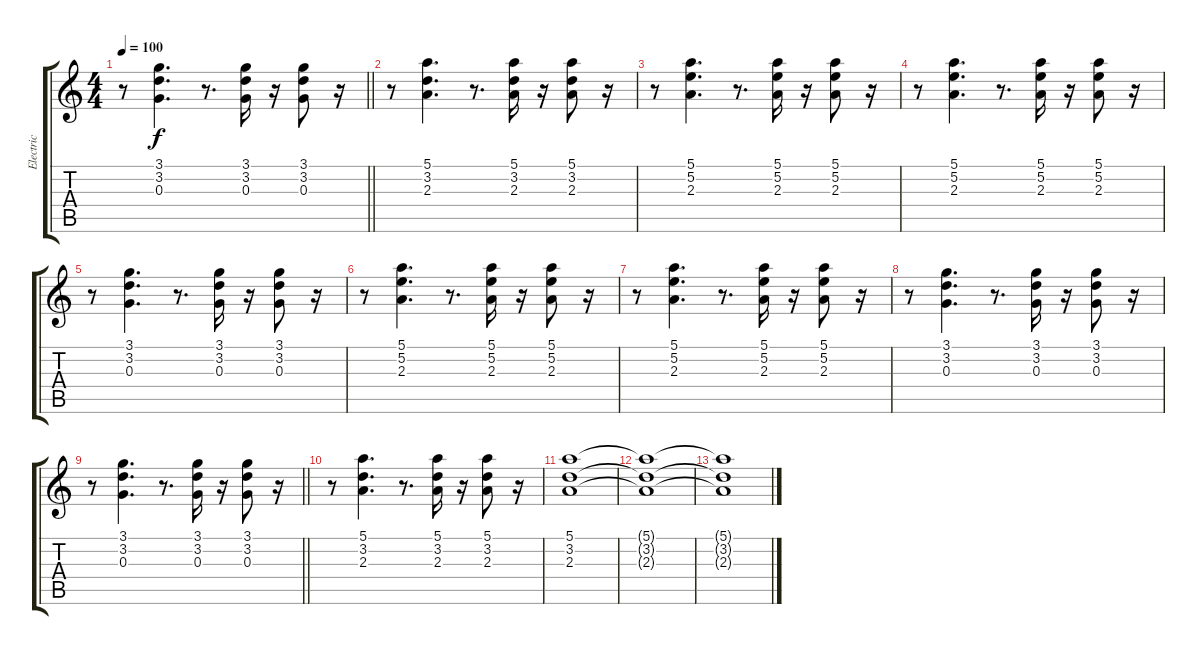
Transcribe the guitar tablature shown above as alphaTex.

\track ("Electric" "Electric") {instrument overdrivenguitar}
\staff {score tabs}
\tuning (E4 B3 G3 D3 A2 E2) {hide}
\ts (4 4)
\tempo 100
\clef g2
\barLineRight lightlight
\ks c
r.8{dy f} (3.1 3.2 0.3).4{d} r.8{d} (3.1 3.2 0.3).16 r.16 (3.1 3.2 0.3).8 r.16 |
r.8 (5.1 3.2 2.3).4{d} r.8{d} (5.1 3.2 2.3).16 r.16 (5.1 3.2 2.3).8 r.16 |
r.8 (5.1 5.2 2.3).4{d} r.8{d} (5.1 5.2 2.3).16 r.16 (5.1 5.2 2.3).8 r.16 |
r.8 (5.1 5.2 2.3).4{d} r.8{d} (5.1 5.2 2.3).16 r.16 (5.1 5.2 2.3).8 r.16 |
r.8 (3.1 3.2 0.3).4{d} r.8{d} (3.1 3.2 0.3).16 r.16 (3.1 3.2 0.3).8 r.16 |
r.8 (5.1 5.2 2.3).4{d} r.8{d} (5.1 5.2 2.3).16 r.16 (5.1 5.2 2.3).8 r.16 |
r.8 (5.1 5.2 2.3).4{d} r.8{d} (5.1 5.2 2.3).16 r.16 (5.1 5.2 2.3).8 r.16 |
r.8 (3.1 3.2 0.3).4{d} r.8{d} (3.1 3.2 0.3).16 r.16 (3.1 3.2 0.3).8 r.16 |
\barLineRight lightlight
r.8 (3.1 3.2 0.3).4{d} r.8{d} (3.1 3.2 0.3).16 r.16 (3.1 3.2 0.3).8 r.16 |
r.8 (5.1 3.2 2.3).4{d} r.8{d} (5.1 3.2 2.3).16 r.16 (5.1 3.2 2.3).8 r.16 |
(5.1 3.2 2.3).1 |
(5.1{t} 3.2{t} 2.3{t}).1 |
(5.1{t} 3.2{t} 2.3{t}).1
